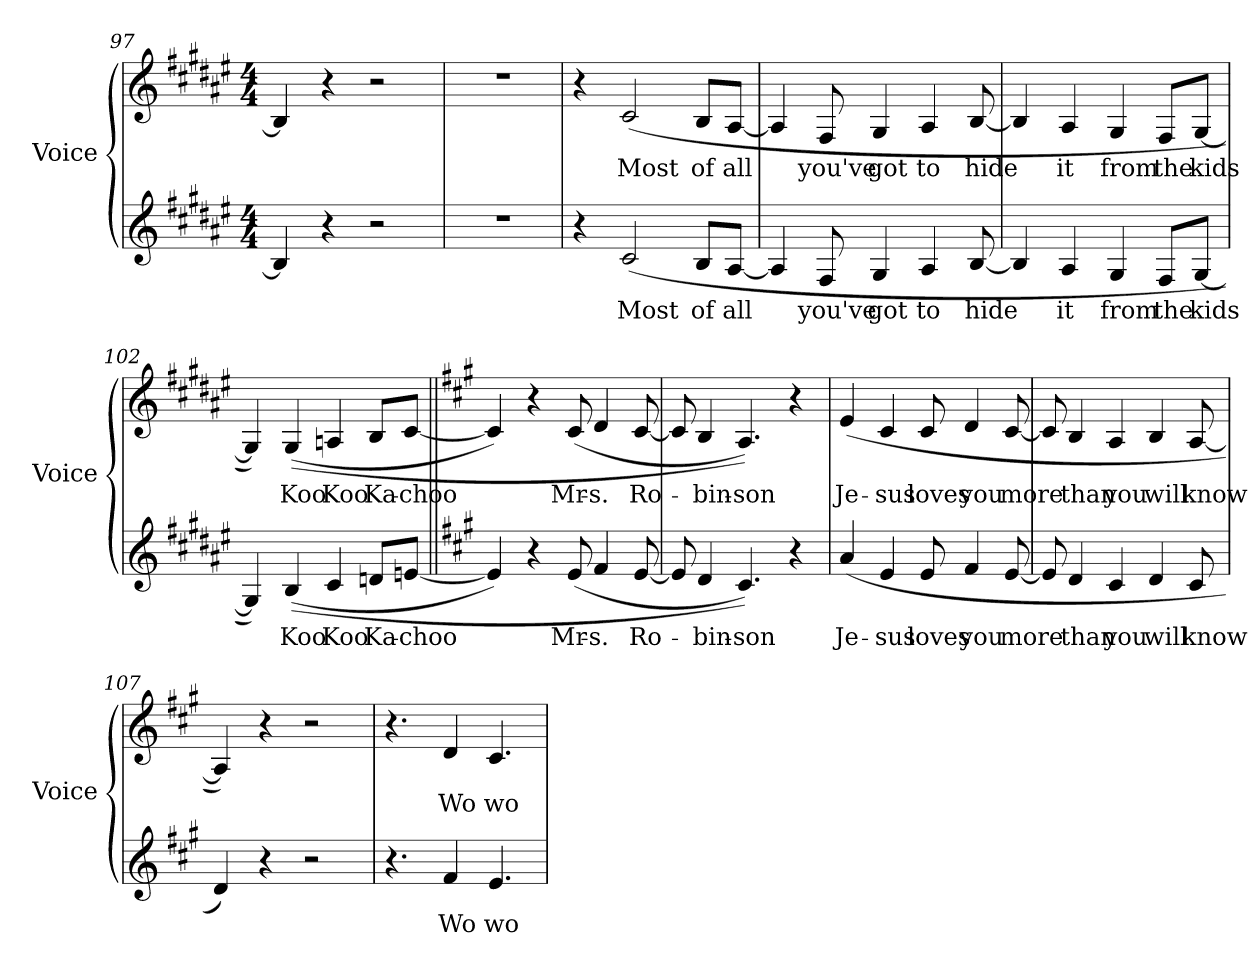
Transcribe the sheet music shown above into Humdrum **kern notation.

**kern	**text	**kern	**text
*part2	*part2	*part1	*part1
*staff2	*staff2	*staff1	*staff1
*I"Voice	*	*I"Voice	*
*I'Voice	*	*I'Voice	*
*clefG2	*	*clefG2	*
*k[f#c#g#d#a#e#]	*	*k[f#c#g#d#a#e#]	*
*F#:	*	*F#:	*
*M4/4	*	*M4/4	*
=97	=97	=97	=97
4Bi/]	.	4Bi/]	.
4r	.	4r	.
2r	.	2r	.
=98	=98	=98	=98
1r	.	1r	.
=99	=99	=99	=99
4r	.	4r	.
!	!LO:LY:b:color=#000000	!	!
!	!	!	!LO:LY:b:color=#000000
(2c#i/	Most	(2c#i/	Most
!	!LO:LY:b:color=#000000	!	!
!	!	!	!LO:LY:b:color=#000000
8Bi/L	of	8Bi/L	of
!	!LO:LY:b:color=#000000	!	!
!	!	!	!LO:LY:b:color=#000000
[8A#i/J	all	[8A#i/J	all
=100	=100	=100	=100
4A#i/]	.	4A#i/]	.
!	!LO:LY:b:color=#000000	!	!
!	!	!	!LO:LY:b:color=#000000
8F#i/	you've	8F#i/	you've
!	!LO:LY:b:color=#000000	!	!
!	!	!	!LO:LY:b:color=#000000
4G#i/	got	4G#i/	got
!	!LO:LY:b:color=#000000	!	!
!	!	!	!LO:LY:b:color=#000000
4A#i/	to	4A#i/	to
!	!LO:LY:b:color=#000000	!	!
!	!	!	!LO:LY:b:color=#000000
[8Bi/	hide	[8Bi/	hide
!!LO:PB:g=z
=101	=101	=101	=101
4Bi/]	.	4Bi/]	.
!	!LO:LY:b:color=#000000	!	!
!	!	!	!LO:LY:b:color=#000000
4A#i/	it	4A#i/	it
!	!LO:LY:b:color=#000000	!	!
!	!	!	!LO:LY:b:color=#000000
4G#i/	from	4G#i/	from
!	!LO:LY:b:color=#000000	!	!
!	!	!	!LO:LY:b:color=#000000
8F#i/L	the	8F#i/L	the
!	!LO:LY:b:color=#000000	!	!
!	!	!	!LO:LY:b:color=#000000
[8G#i/J	kids	[8G#i/J	kids
=102	=102	=102	=102
4G#i/])	.	4G#i/])	.
!	!LO:LY:b:color=#000000	!	!
!	!	!	!LO:LY:b:color=#000000
((4Bi/	Koo	((4G#i/	Koo
!	!LO:LY:b:color=#000000	!	!
!	!	!	!LO:LY:b:color=#000000
4c#i/	Koo	4Ani/	Koo
!	!LO:LY:b:color=#000000	!	!
!	!	!	!LO:LY:b:color=#000000
8dni/L	Ka-	8Bi/L	Ka-
!	!LO:LY:b:color=#000000	!	!
!	!	!	!LO:LY:b:color=#000000
[8eni/J	-choo	[8c#i/J	-choo
=103||	=103||	=103||	=103||
*k[f#c#g#]	*	*k[f#c#g#]	*
*A:	*	*A:	*
4ei/])	.	4c#i/])	.
4r	.	4r	.
!	!LO:LY:b:color=#000000	!	!
!	!	!	!LO:LY:b:color=#000000
(8ei/	Mr-	(8c#i/	Mr-
!	!LO:LY:b:color=#000000	!	!
!	!	!	!LO:LY:b:color=#000000
4f#i/	-s.	4di/	-s.
!	!LO:LY:b:color=#000000	!	!
!	!	!	!LO:LY:b:color=#000000
[8ei/	Ro-	[8c#i/	Ro-
=104	=104	=104	=104
8ei/]	.	8c#i/]	.
!	!LO:LY:b:color=#000000	!	!
!	!	!	!LO:LY:b:color=#000000
4di/	-bin-	4Bi/	-bin-
!	!LO:LY:b:color=#000000	!	!
!	!	!	!LO:LY:b:color=#000000
4.c#i/))	-son	4.Ai/))	-son
4r	.	4r	.
!!LO:LB:g=z
=105	=105	=105	=105
!	!LO:LY:b:color=#000000	!	!
!	!	!	!LO:LY:b:color=#000000
(4ai/	Je-	(4ei/	Je-
!	!LO:LY:b:color=#000000	!	!
!	!	!	!LO:LY:b:color=#000000
4ei/	-sus	4c#i/	-sus
!	!LO:LY:b:color=#000000	!	!
!	!	!	!LO:LY:b:color=#000000
8ei/	loves	8c#i/	loves
!	!LO:LY:b:color=#000000	!	!
!	!	!	!LO:LY:b:color=#000000
4f#i/	you	4di/	you
!	!LO:LY:b:color=#000000	!	!
!	!	!	!LO:LY:b:color=#000000
[8ei/	more	[8c#i/	more
=106	=106	=106	=106
8ei/]	.	8c#i/]	.
!	!LO:LY:b:color=#000000	!	!
!	!	!	!LO:LY:b:color=#000000
4di/	than	4Bi/	than
!	!LO:LY:b:color=#000000	!	!
!	!	!	!LO:LY:b:color=#000000
4c#i/	you	4Ai/	you
!	!LO:LY:b:color=#000000	!	!
!	!	!	!LO:LY:b:color=#000000
4di/	will	4Bi/	will
!	!LO:LY:b:color=#000000	!	!
!	!	!	!LO:LY:b:color=#000000
8c#i/	know	[8Ai/	know
=107	=107	=107	=107
4di/)	.	4Ai/])	.
4r	.	4r	.
2r	.	2r	.
=108	=108	=108	=108
4.r	.	4.r	.
!	!LO:LY:b:color=#000000	!	!
!	!	!	!LO:LY:b:color=#000000
4f#i/	Wo	4di/	Wo
!	!LO:LY:b:color=#000000	!	!
!	!	!	!LO:LY:b:color=#000000
4.ei/	wo	4.c#i/	wo
=	=	=	=
*-	*-	*-	*-
